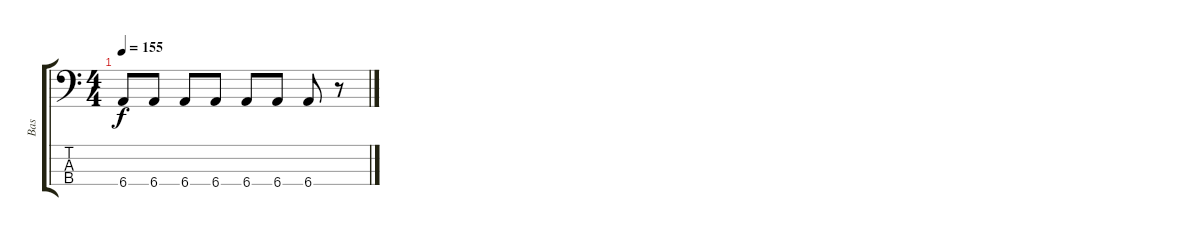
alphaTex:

\track ("Bas" "Bas") {instrument electricbasspick}
\staff {score tabs}
\tuning (Gb2 Db2 Ab1 Eb1) {hide}
\ts (4 4)
\tempo 155
\clef f4
\ks c
6.4.8{dy f} 6.4.8 6.4.8 6.4.8 6.4.8 6.4.8 6.4.8 r.8
